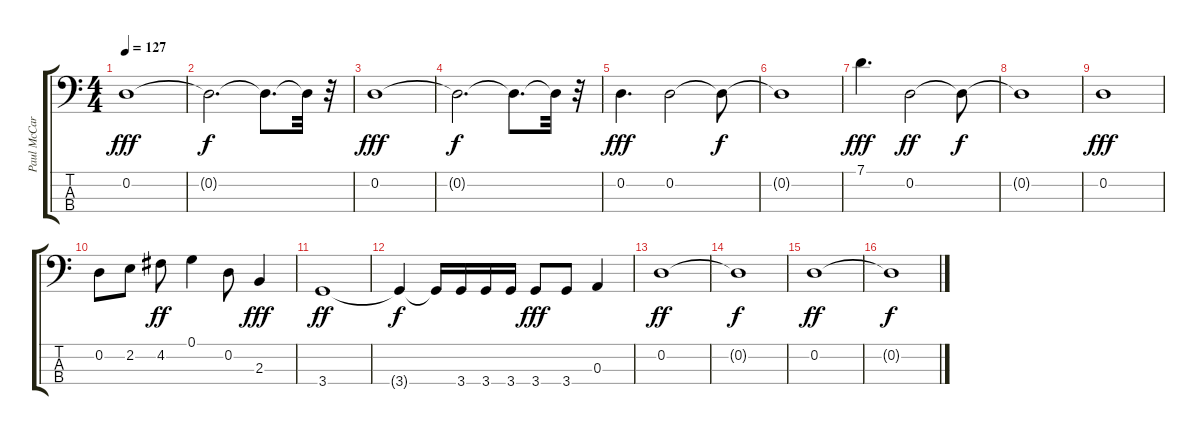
\track ("Paul McCartney" "Paul McCar") {instrument acousticbass}
\staff {score tabs}
\tuning (G2 D2 A1 E1) {hide}
\ts (4 4)
\tempo 127
\clef f4
\ks c
0.2.1{dy fff} |
0.2{t}.2{d dy f} 0.2{t}.8{d} 0.2{t}.32 r.32 |
0.2.1{dy fff} |
0.2{t}.2{d dy f} 0.2{t}.8{d} 0.2{t}.32 r.32 |
0.2.4{d dy fff} 0.2.2 0.2{t}.8{dy f} |
0.2{t}.1 |
7.1.4{d dy fff} 0.2.2{dy ff} 0.2{t}.8{dy f} |
0.2{t}.1 |
0.2.1{dy fff} |
0.2.8 2.2.8 4.2.8{dy ff} 0.1.4 0.2.8 2.3.4{dy fff} |
3.4.1{dy ff} |
3.4{t}.4{dy f} 3.4{t}.16 3.4.16 3.4.16 3.4.16 3.4.8{dy fff} 3.4.8 0.3.4 |
0.2.1{dy ff} |
0.2{t}.1{dy f} |
0.2.1{dy ff} |
0.2{t}.1{dy f}
